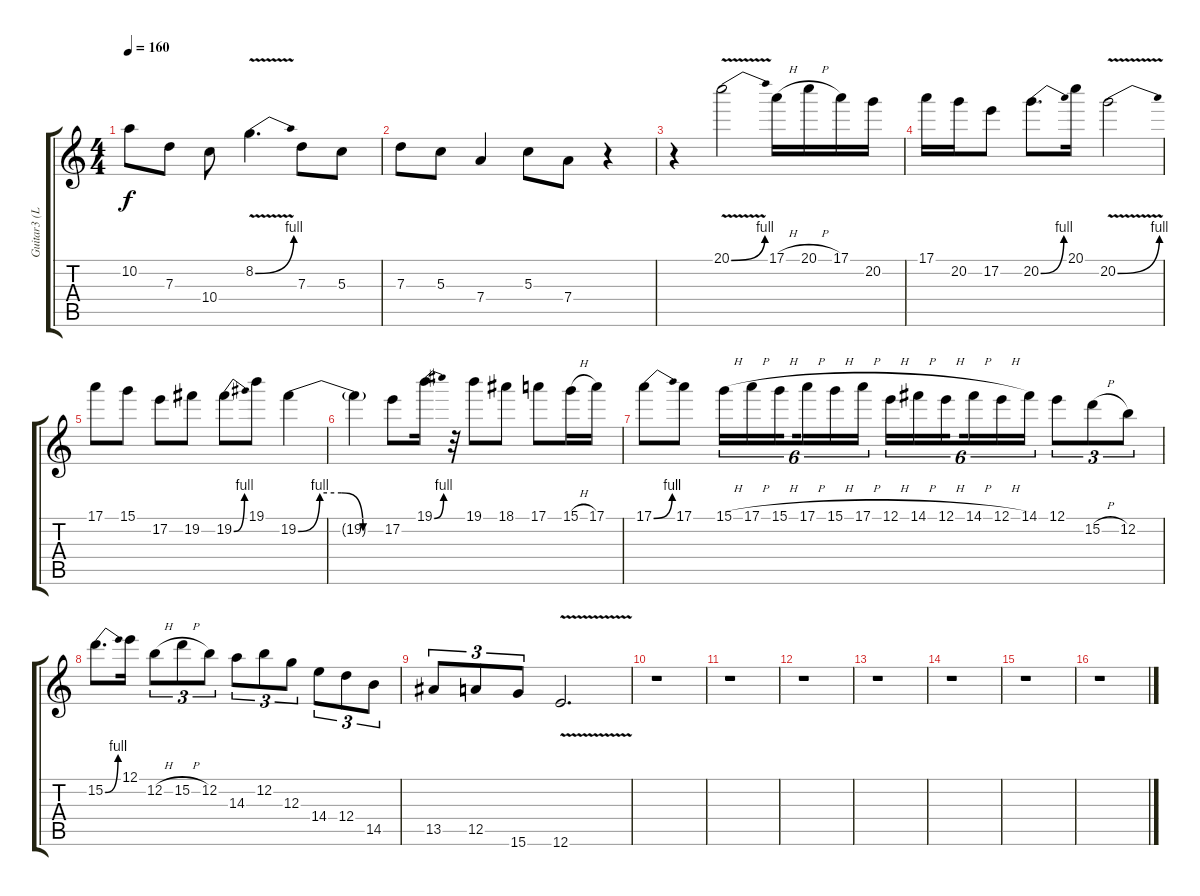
\track ("Guitar3 (Lead)" "Guitar3 (L") {instrument distortionguitar}
\staff {score tabs}
\tuning (E4 B3 G3 D3 A2 E2) {hide}
\ts (4 4)
\tempo 160
\clef g2
\ks c
10.2.8{dy f} 7.3.8 10.4.8 8.2{be (bend 0 0 60 4) v}.4{d} 7.3.8 5.3.8 |
7.3.8 5.3.8 7.4.4 5.3.8 7.4.8 r.4 |
r.4 20.1{be (bend 0 0 60 4) v}.2 17.1{h}.16 20.1{h}.16 17.1.16 20.2.16 |
17.1.16 20.2.16 17.2.8 20.2{be (bend 0 0 60 4)}.8{d} 20.1.16 20.2{be (bend 0 0 60 4) v}.2 |
17.1.8 15.1.8 17.2.8 19.2.8 19.2{be (bend 0 0 60 4)}.8 19.1.8 19.2{be (custom 0 0 15 4 30 4 45 0 60 0)}.4 |
19.2{t}.4 17.2.8 19.1{be (bend 0 0 60 4)}.16{d} r.32 19.1.8 18.1.8 17.1.8 15.1{h}.16 17.1.16 |
17.1{be (bend 0 0 60 4)}.8 17.1.8 15.1{h}.16{tu (6 4)} 17.1{h}.16{tu (6 4)} 15.1{h}.16{tu (6 4) beam splitsecondary} 17.1{h}.16{tu (6 4)} 15.1{h}.16{tu (6 4)} 17.1{h}.16{tu (6 4)} 12.1{h}.16{tu (6 4)} 14.1{h}.16{tu (6 4)} 12.1{h}.16{tu (6 4) beam splitsecondary} 14.1{h}.16{tu (6 4)} 12.1{h}.16{tu (6 4)} 14.1.16{tu (6 4)} 12.1.8{tu (3 2)} 15.2{h}.8{tu (3 2)} 12.2.8{tu (3 2)} |
15.2{be (bend 0 0 60 4)}.8{d} 12.1.16 12.2{h}.8{tu (3 2)} 15.2{h}.8{tu (3 2)} 12.2.8{tu (3 2)} 14.3.8{tu (3 2)} 12.2.8{tu (3 2)} 12.3.8{tu (3 2)} 14.4.8{tu (3 2)} 12.4.8{tu (3 2)} 14.5.8{tu (3 2)} |
13.5.8{tu (3 2)} 12.5.8{tu (3 2)} 15.6.8{tu (3 2)} 12.6{v}.2{d} |
r.1 |
r.1 |
r.1 |
r.1 |
r.1 |
r.1 |
r.1
